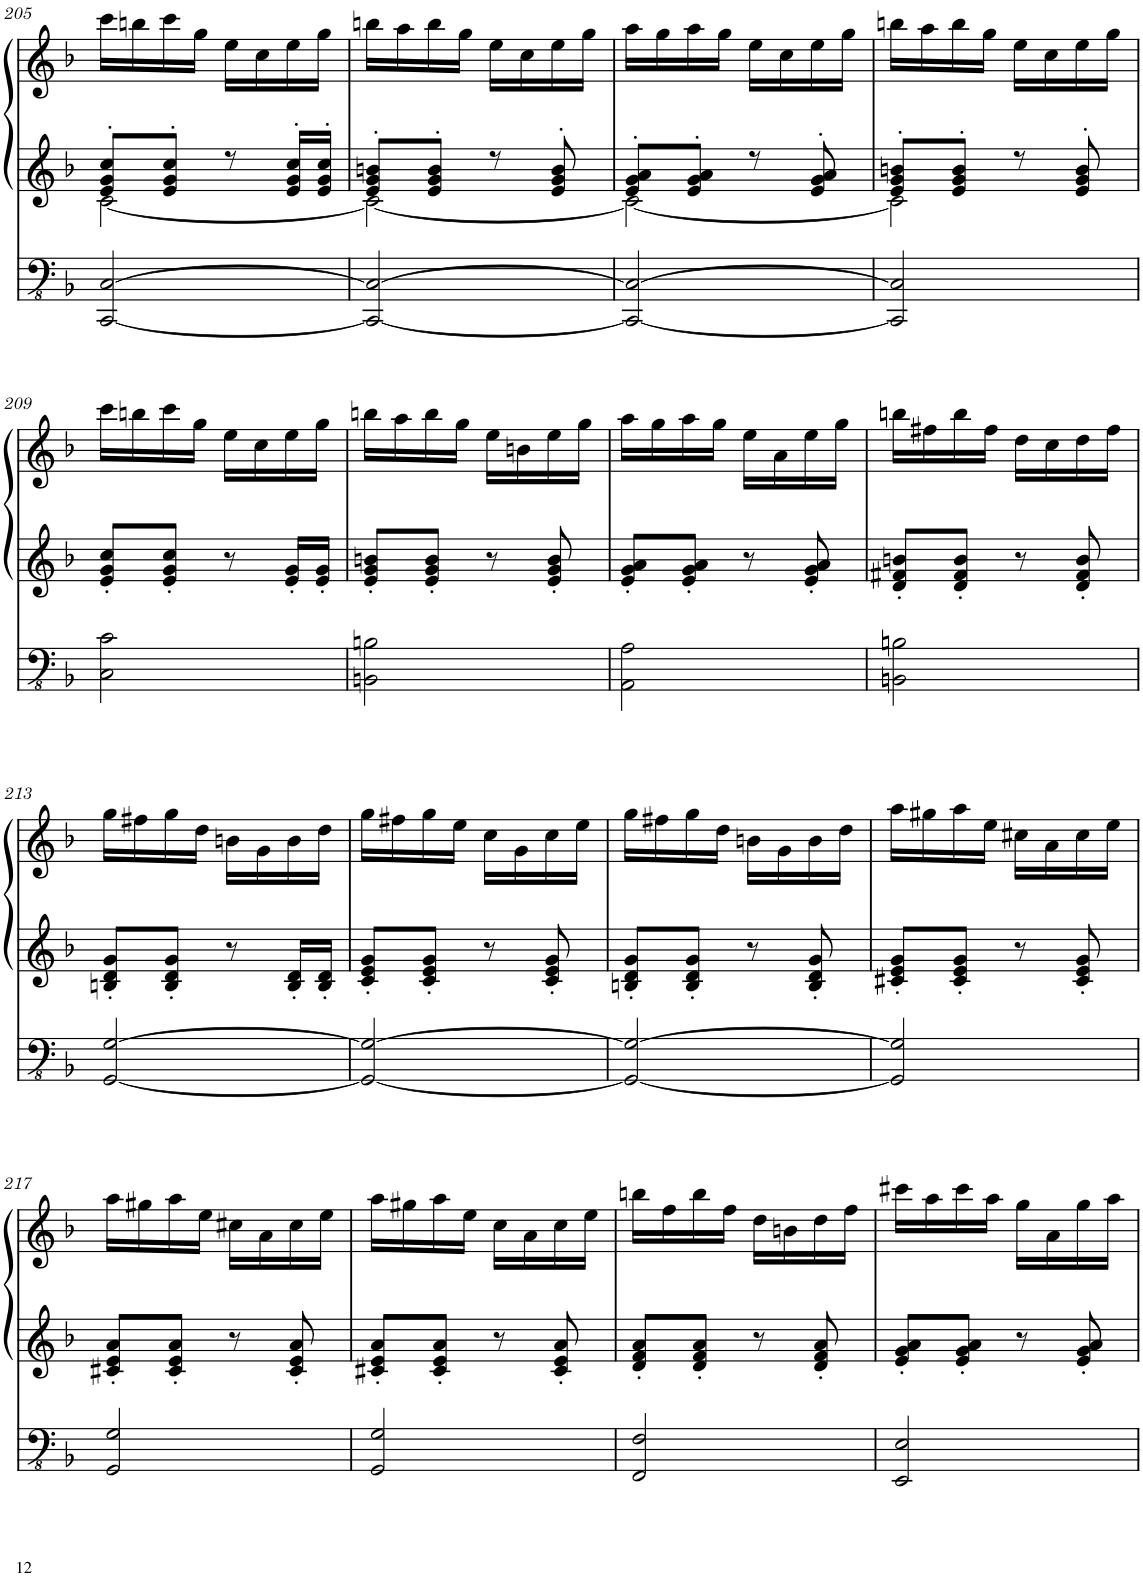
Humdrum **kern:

**kern	**kern	**kern
*part1	*part1	*part1
*staff3	*staff2	*staff1
*I"Pipe Organ	*	*
*I'Org.	*	*
!!LO:PB:g=z
*clefFv4	*clefG2	*clefG2
*k[b-]	*k[b-]	*k[b-]
*M2/4	*M2/4	*M2/4
=205	=205	=205
*	*^	*
[2CCC/ [2CC/	8e/' 8g/' 8cc/'L	[2c\	16ccc\LL
.	.	.	16bbn\
.	8e/' 8g/' 8cc/'J	.	16ccc\
.	.	.	16gg\JJ
.	8r	.	16ee\LL
.	.	.	16cc\
.	16e/' 16g/' 16cc/'LL	.	16ee\
.	16e/' 16g/' 16cc/'JJ	.	16gg\JJ
=206	=206	=206	=206
2CCC/_ 2CC/_	8e/' 8g/' 8bn/'L	2c\_	16bbn\LL
.	.	.	16aa\
.	8e/' 8g/' 8b/'J	.	16bb\
.	.	.	16gg\JJ
.	8r	.	16ee\LL
.	.	.	16cc\
.	8e/' 8g/' 8b/'	.	16ee\
.	.	.	16gg\JJ
=207	=207	=207	=207
2CCC/_ 2CC/_	8e/' 8g/' 8a/'L	2c\_	16aa\LL
.	.	.	16gg\
.	8e/' 8g/' 8a/'J	.	16aa\
.	.	.	16gg\JJ
.	8r	.	16ee\LL
.	.	.	16cc\
.	8e/' 8g/' 8a/'	.	16ee\
.	.	.	16gg\JJ
=208	=208	=208	=208
2CCC/] 2CC/]	8e/' 8g/' 8bn/'L	2c\]	16bbn\LL
.	.	.	16aa\
.	8e/' 8g/' 8b/'J	.	16bb\
.	.	.	16gg\JJ
.	8r	.	16ee\LL
.	.	.	16cc\
.	8e/' 8g/' 8b/'	.	16ee\
.	.	.	16gg\JJ
*	*v	*v	*
!!LO:LB:g=z
=209	=209	=209
2CC\ 2C\	8e/' 8g/' 8cc/'L	16ccc\LL
.	.	16bbn\
.	8e/' 8g/' 8cc/'J	16ccc\
.	.	16gg\JJ
.	8r	16ee\LL
.	.	16cc\
.	16e/' 16g/'LL	16ee\
.	16e/' 16g/'JJ	16gg\JJ
=210	=210	=210
2BBBn\ 2BBn\	8e/' 8g/' 8bn/'L	16bbn\LL
.	.	16aa\
.	8e/' 8g/' 8b/'J	16bb\
.	.	16gg\JJ
.	8r	16ee\LL
.	.	16bn\
.	8e/' 8g/' 8b/'	16ee\
.	.	16gg\JJ
=211	=211	=211
2AAA\ 2AA\	8e/' 8g/' 8a/'L	16aa\LL
.	.	16gg\
.	8e/' 8g/' 8a/'J	16aa\
.	.	16gg\JJ
.	8r	16ee\LL
.	.	16a\
.	8e/' 8g/' 8a/'	16ee\
.	.	16gg\JJ
=212	=212	=212
2BBBn\ 2BBn\	8d/' 8f#X/' 8bn/'L	16bbn\LL
.	.	16ff#X\
.	8d/' 8f#/' 8b/'J	16bb\
.	.	16ff#\JJ
.	8r	16dd\LL
.	.	16cc\
.	8d/' 8f#/' 8b/'	16dd\
.	.	16ff#\JJ
!!LO:LB:g=z
=213	=213	=213
[2GGG/ [2GG/	8Bn/' 8d/' 8g/'L	16gg\LL
.	.	16ff#X\
.	8B/' 8d/' 8g/'J	16gg\
.	.	16dd\JJ
.	8r	16bn\LL
.	.	16g\
.	16B/' 16d/'LL	16b\
.	16B/' 16d/'JJ	16dd\JJ
=214	=214	=214
2GGG/_ 2GG/_	8c/' 8e/' 8g/'L	16gg\LL
.	.	16ff#X\
.	8c/' 8e/' 8g/'J	16gg\
.	.	16ee\JJ
.	8r	16cc\LL
.	.	16g\
.	8c/' 8e/' 8g/'	16cc\
.	.	16ee\JJ
=215	=215	=215
2GGG/_ 2GG/_	8Bn/' 8d/' 8g/'L	16gg\LL
.	.	16ff#X\
.	8B/' 8d/' 8g/'J	16gg\
.	.	16dd\JJ
.	8r	16bn\LL
.	.	16g\
.	8B/' 8d/' 8g/'	16b\
.	.	16dd\JJ
=216	=216	=216
2GGG/] 2GG/]	8c#X/' 8e/' 8g/'L	16aa\LL
.	.	16gg#X\
.	8c#/' 8e/' 8g/'J	16aa\
.	.	16ee\JJ
.	8r	16cc#X\LL
.	.	16a\
.	8c#/' 8e/' 8g/'	16cc#\
.	.	16ee\JJ
!!LO:LB:g=z
=217	=217	=217
2GGG/ 2GG/	8c#X/' 8e/' 8a/'L	16aa\LL
.	.	16gg#X\
.	8c#/' 8e/' 8a/'J	16aa\
.	.	16ee\JJ
.	8r	16cc#X\LL
.	.	16a\
.	8c#/' 8e/' 8a/'	16cc#\
.	.	16ee\JJ
=218	=218	=218
2GGG/ 2GG/	8c#X/' 8e/' 8a/'L	16aa\LL
.	.	16gg#X\
.	8c#/' 8e/' 8a/'J	16aa\
.	.	16ee\JJ
.	8r	16cc\LL
.	.	16a\
.	8c#/' 8e/' 8a/'	16cc\
.	.	16ee\JJ
=219	=219	=219
2FFF/ 2FF/	8d/' 8f/' 8a/'L	16bbn\LL
.	.	16ff\
.	8d/' 8f/' 8a/'J	16bb\
.	.	16ff\JJ
.	8r	16dd\LL
.	.	16bn\
.	8d/' 8f/' 8a/'	16dd\
.	.	16ff\JJ
=220	=220	=220
2EEE/ 2EE/	8e/' 8g/' 8a/'L	16ccc#X\LL
.	.	16aa\
.	8e/' 8g/' 8a/'J	16ccc#\
.	.	16aa\JJ
.	8r	16gg\LL
.	.	16a\
.	8e/' 8g/' 8a/'	16gg\
.	.	16aa\JJ
=	=	=
*-	*-	*-
